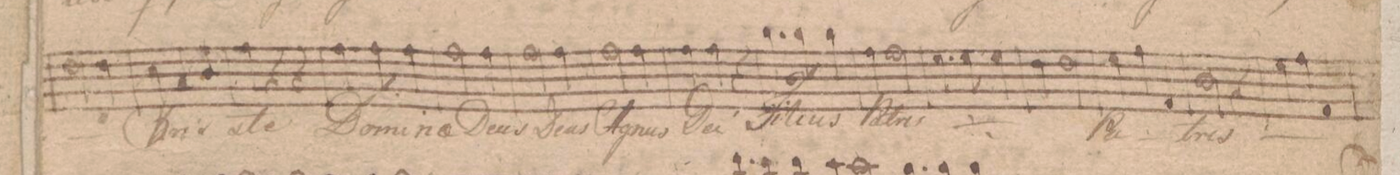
**kern	**text	**dynam
*I"Basso	*	*
*clefF4	*	*
*k[f#c#]	*	*
*M3/4	*	*
*	*ij	*
2F#\	Je-	.
4F#\	-su	.
*	*Xij	*
=70	=70	=70
4E\	Chri-	.
4C#/	.	.
4D/	.	.
=71	=71	=71
4A\	-ste	.
4r	.	.
4r	.	.
=72	=72	=72
4.A\	Do-	.
8A\	-mi-	.
4A\	-ne	.
=73	=73	=73
2A\	De-	.
4A\	-us	.
=74	=74	=74
2A\	De-	.
4A\	-us	.
=75	=75	=75
2A\	A-	.
4A\	-gnus	.
=76	=76	=76
4A\	De-	.
4A\	-i	.
4r	.	.
=77	=77	=77
4.B\	Fi-	.
8B\	-li-	.
4B\	-us	.
=78	=78	=78
4A\	Pa-	.
2A\	-tris	.
=79	=79	=79
4.G\	{Fi-	.
8G\	-li-	.
4G\	-us	.
=80	=80	=80
4F#\	Pa-	.
2F#\	-tris}	.
=81	=81	=81
4G\	Pa-	.
4A\	.	.
4AA/	.	.
=82	=82	=82
2D\	-tris	.
4r	.	.
=83	=83	=83
*	*ij	*
4G\	Pa-	.
4A\	.	.
4AA/	.	.
=84	=84	=84
*-	*-	*-
